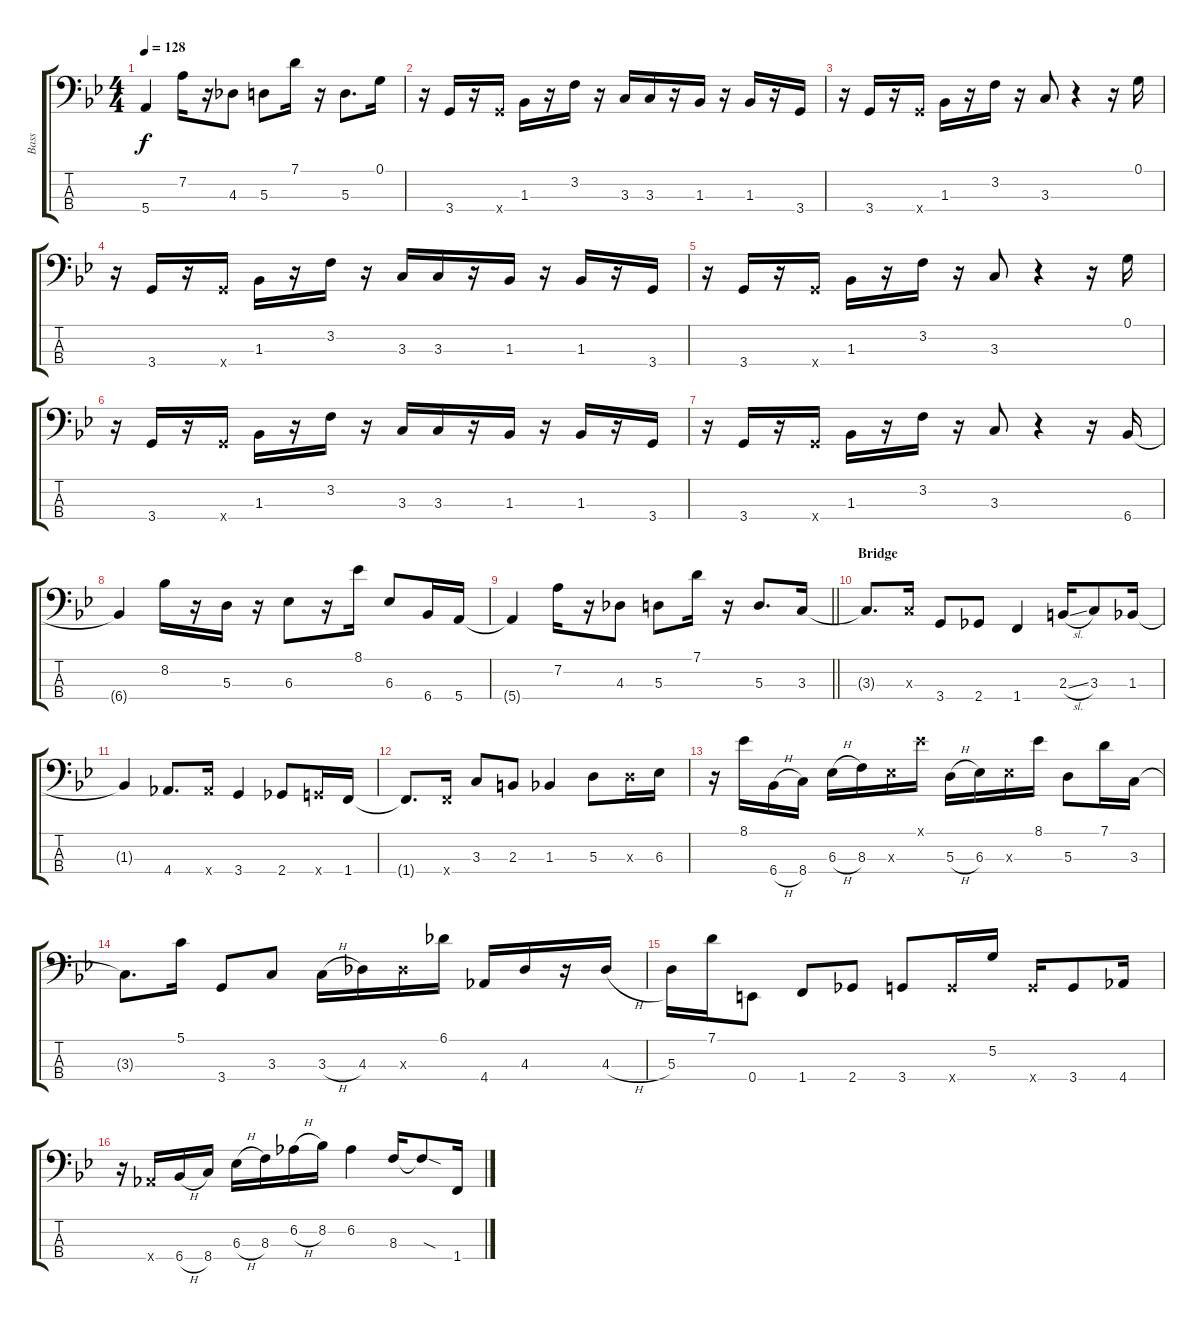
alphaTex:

\track ("Bass" "Bass") {instrument slapbass1}
\staff {score tabs}
\tuning (G2 D2 A1 E1) {hide}
\ts (4 4)
\tempo 128
\clef f4
\ks gminor
5.4{t}.4{dy f} 7.2.16 r.16 4.3.8 5.3.8 7.1.16 r.16 5.3.8{d} 0.1.16 |
r.16 3.4.16 r.16 3.4{x}.16 1.3.16 r.16 3.2.16 r.16 3.3.16 3.3.16 r.16 1.3.16 r.16 1.3.16 r.16 3.4.16 |
r.16 3.4.16 r.16 3.4{x}.16 1.3.16 r.16 3.2.16 r.16 3.3.8 r.4 r.16 0.1.16 |
r.16 3.4.16 r.16 3.4{x}.16 1.3.16 r.16 3.2.16 r.16 3.3.16 3.3.16 r.16 1.3.16 r.16 1.3.16 r.16 3.4.16 |
r.16 3.4.16 r.16 3.4{x}.16 1.3.16 r.16 3.2.16 r.16 3.3.8 r.4 r.16 0.1.16 |
r.16 3.4.16 r.16 3.4{x}.16 1.3.16 r.16 3.2.16 r.16 3.3.16 3.3.16 r.16 1.3.16 r.16 1.3.16 r.16 3.4.16 |
r.16 3.4.16 r.16 3.4{x}.16 1.3.16 r.16 3.2.16 r.16 3.3.8 r.4 r.16 6.4.16 |
6.4{t}.4 8.2.16 r.16 5.3.16 r.16 6.3.8 r.16 8.1.16 6.3.8 6.4.16 5.4.16 |
\barLineRight lightlight
5.4{t}.4 7.2.16 r.16 4.3.8 5.3.8 7.1.16 r.16 5.3.8{d} 3.3.16 |
\section ("" "Bridge")
3.3{t}.8{d} 3.3{x}.16 3.4.8 2.4.8 1.4.4 2.3{sl}.16 3.3.8 1.3.16 |
1.3{t}.4 4.4.8{d} 4.4{x}.16 3.4.4 2.4.8 3.4{x}.16 1.4.16 |
1.4{t}.8{d} 1.4{x}.16 3.3.8 2.3.8 1.3.4 5.3.8 5.3{x}.16 6.3.16 |
r.16 8.1.16 6.4{h}.16 8.4.16 6.3{h}.16 8.3.16 6.3{x}.16 8.1{x}.16 5.3{h}.16 6.3.16 6.3{x}.16 8.1.16 5.3.8 7.1.16 3.3.16 |
3.3{t}.8{d} 5.1.16 3.4.8 3.3.8 3.3{h}.16 4.3.16 4.3{x}.16 6.1.16 4.4.16 4.3.16 r.16 4.3{h}.16 |
5.3.16 7.1.16 0.4.8 1.4.8 2.4.8 3.4.8 3.4{x}.16 5.2.16 3.4{x}.16 3.4.8 4.4.16 |
r.16 4.4{x}.16 6.4{h}.16 8.4.16 6.3{h}.16 8.3.16 6.2{h}.16 8.2.16 6.2.4 8.3.16 8.3{sod t}.8 1.4.16
